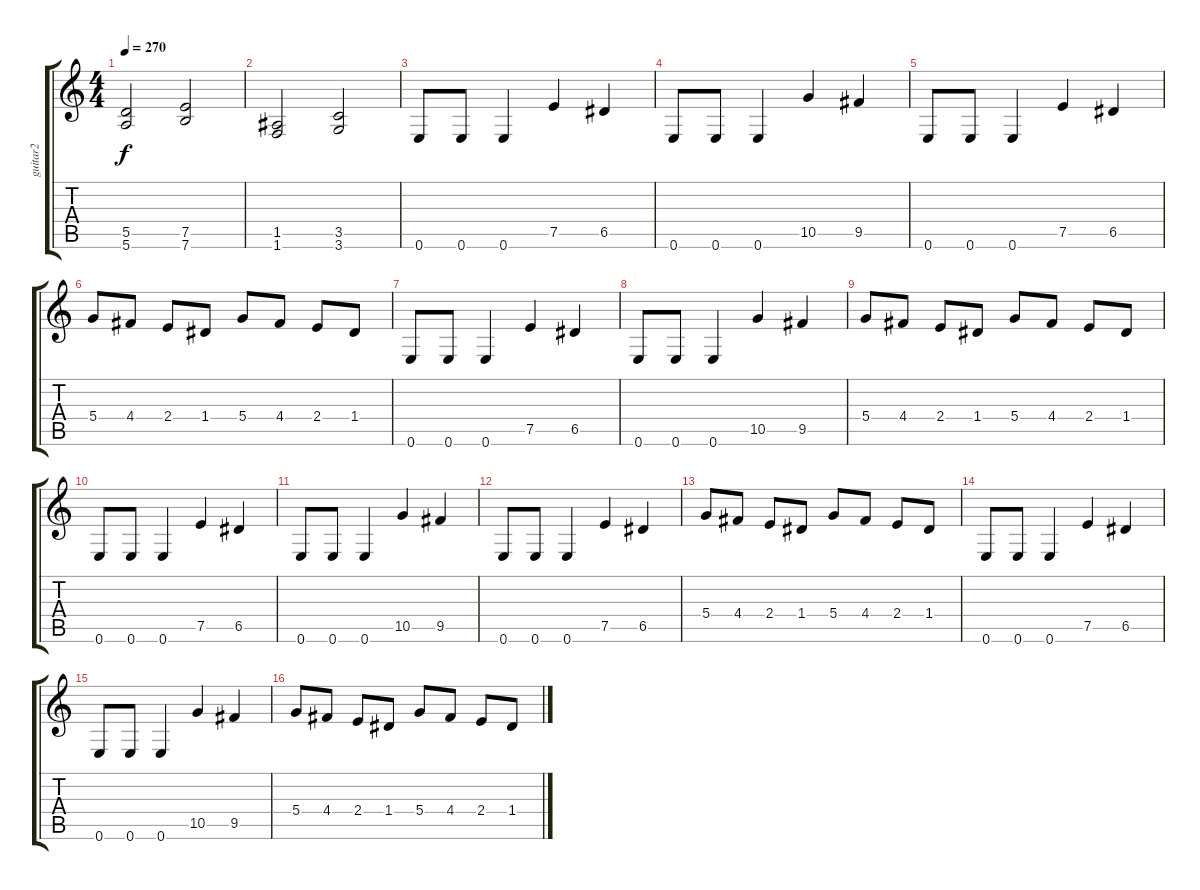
\track ("guitar2" "guitar2") {instrument overdrivenguitar}
\staff {score tabs}
\tuning (E4 B3 G3 D3 A2 E2) {hide}
\ts (4 4)
\tempo 270
\clef g2
\ks c
(5.5 5.6).2{dy f} (7.5 7.6).2 |
(1.5 1.6).2 (3.5 3.6).2 |
0.6.8 0.6.8 0.6.4 7.5.4 6.5.4 |
0.6.8 0.6.8 0.6.4 10.5.4 9.5.4 |
0.6.8 0.6.8 0.6.4 7.5.4 6.5.4 |
5.4.8 4.4.8 2.4.8 1.4.8 5.4.8 4.4.8 2.4.8 1.4.8 |
0.6.8 0.6.8 0.6.4 7.5.4 6.5.4 |
0.6.8 0.6.8 0.6.4 10.5.4 9.5.4 |
5.4.8 4.4.8 2.4.8 1.4.8 5.4.8 4.4.8 2.4.8 1.4.8 |
0.6.8 0.6.8 0.6.4 7.5.4 6.5.4 |
0.6.8 0.6.8 0.6.4 10.5.4 9.5.4 |
0.6.8 0.6.8 0.6.4 7.5.4 6.5.4 |
5.4.8 4.4.8 2.4.8 1.4.8 5.4.8 4.4.8 2.4.8 1.4.8 |
0.6.8 0.6.8 0.6.4 7.5.4 6.5.4 |
0.6.8 0.6.8 0.6.4 10.5.4 9.5.4 |
5.4.8 4.4.8 2.4.8 1.4.8 5.4.8 4.4.8 2.4.8 1.4.8
